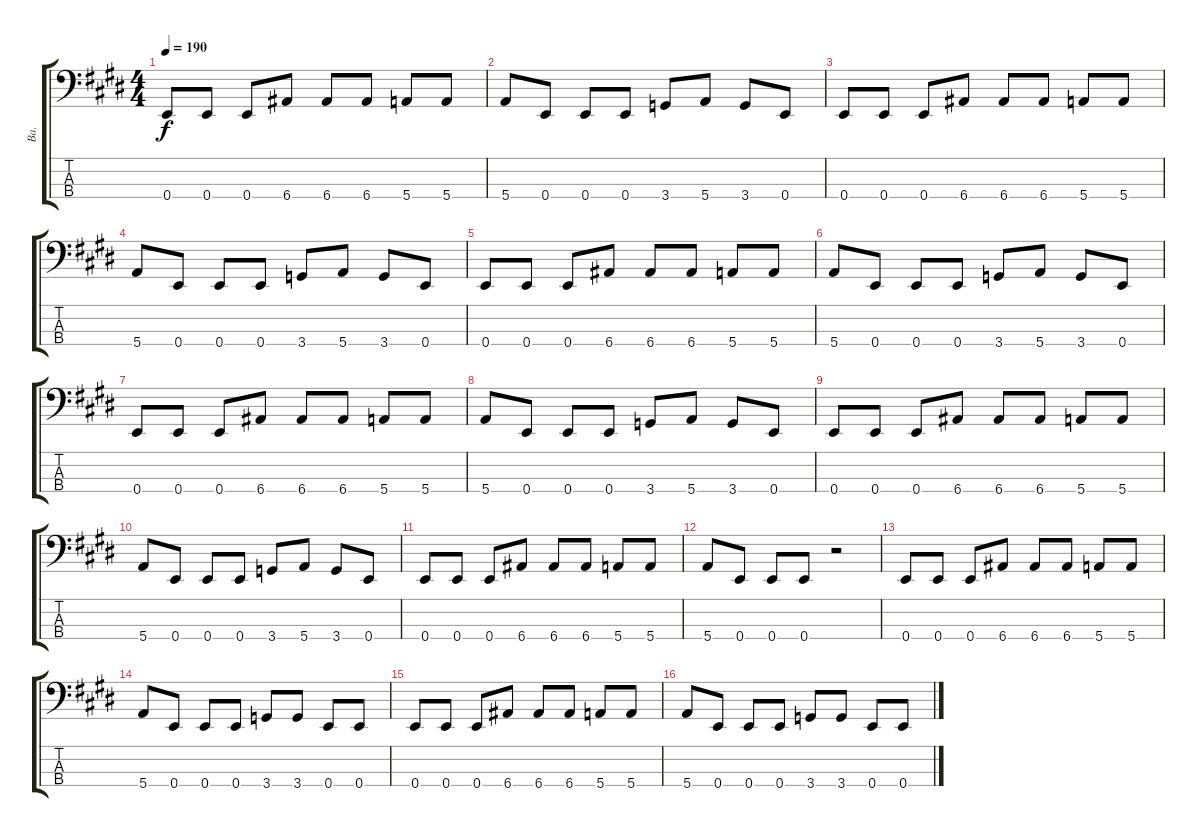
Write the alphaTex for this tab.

\track ("Ba." "Ba.") {instrument electricbassfinger}
\staff {score tabs}
\tuning (G2 D2 A1 E1) {hide}
\ts (4 4)
\tempo 190
\clef f4
\ks e
0.4.8{dy f} 0.4.8 0.4.8 6.4.8 6.4.8 6.4.8 5.4.8 5.4.8 |
5.4.8 0.4.8 0.4.8 0.4.8 3.4.8 5.4.8 3.4.8 0.4.8 |
0.4.8 0.4.8 0.4.8 6.4.8 6.4.8 6.4.8 5.4.8 5.4.8 |
5.4.8 0.4.8 0.4.8 0.4.8 3.4.8 5.4.8 3.4.8 0.4.8 |
0.4.8 0.4.8 0.4.8 6.4.8 6.4.8 6.4.8 5.4.8 5.4.8 |
5.4.8 0.4.8 0.4.8 0.4.8 3.4.8 5.4.8 3.4.8 0.4.8 |
0.4.8 0.4.8 0.4.8 6.4.8 6.4.8 6.4.8 5.4.8 5.4.8 |
5.4.8 0.4.8 0.4.8 0.4.8 3.4.8 5.4.8 3.4.8 0.4.8 |
0.4.8 0.4.8 0.4.8 6.4.8 6.4.8 6.4.8 5.4.8 5.4.8 |
5.4.8 0.4.8 0.4.8 0.4.8 3.4.8 5.4.8 3.4.8 0.4.8 |
0.4.8 0.4.8 0.4.8 6.4.8 6.4.8 6.4.8 5.4.8 5.4.8 |
5.4.8 0.4.8 0.4.8 0.4.8 r.2 |
0.4.8 0.4.8 0.4.8 6.4.8 6.4.8 6.4.8 5.4.8 5.4.8 |
5.4.8 0.4.8 0.4.8 0.4.8 3.4.8 3.4.8 0.4.8 0.4.8 |
0.4.8 0.4.8 0.4.8 6.4.8 6.4.8 6.4.8 5.4.8 5.4.8 |
5.4.8 0.4.8 0.4.8 0.4.8 3.4.8 3.4.8 0.4.8 0.4.8
